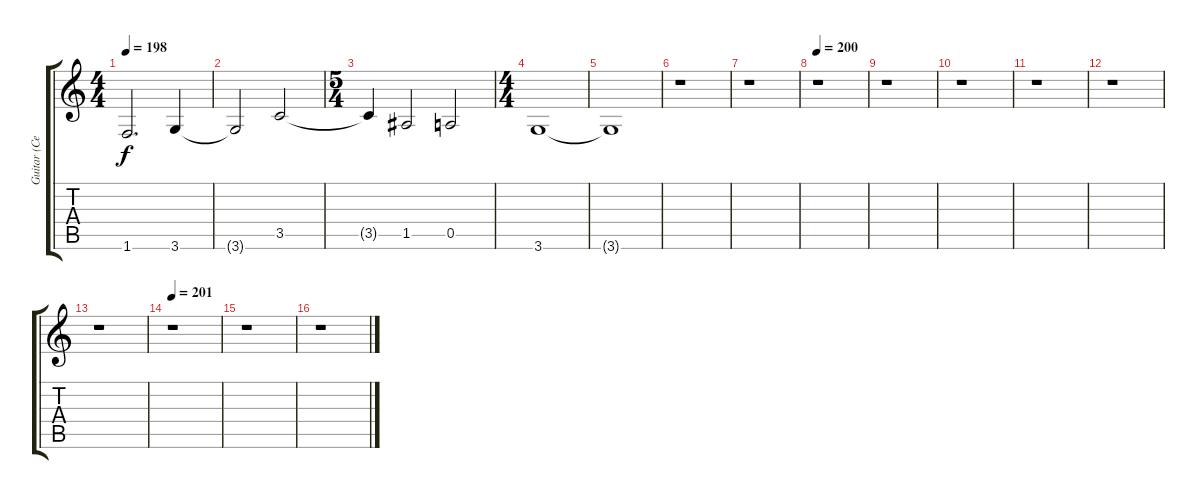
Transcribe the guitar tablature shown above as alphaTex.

\track ("Guitar (Center)" "Guitar (Ce") {instrument distortionguitar}
\staff {score tabs}
\tuning (E4 B3 G3 D3 A2 E2) {hide}
\ts (4 4)
\tempo 198
\clef g2
\ks c
1.6.2{d dy f} 3.6.4 |
3.6{t}.2 3.5.2 |
\ts (5 4)
3.5{t}.4 1.5.2 0.5.2 |
\ts (4 4)
3.6.1 |
3.6{t}.1 |
r.1 |
r.1 |
\tempo 200
r.1 |
r.1 |
r.1 |
r.1 |
r.1 |
r.1 |
\tempo 201
r.1 |
r.1 |
r.1
